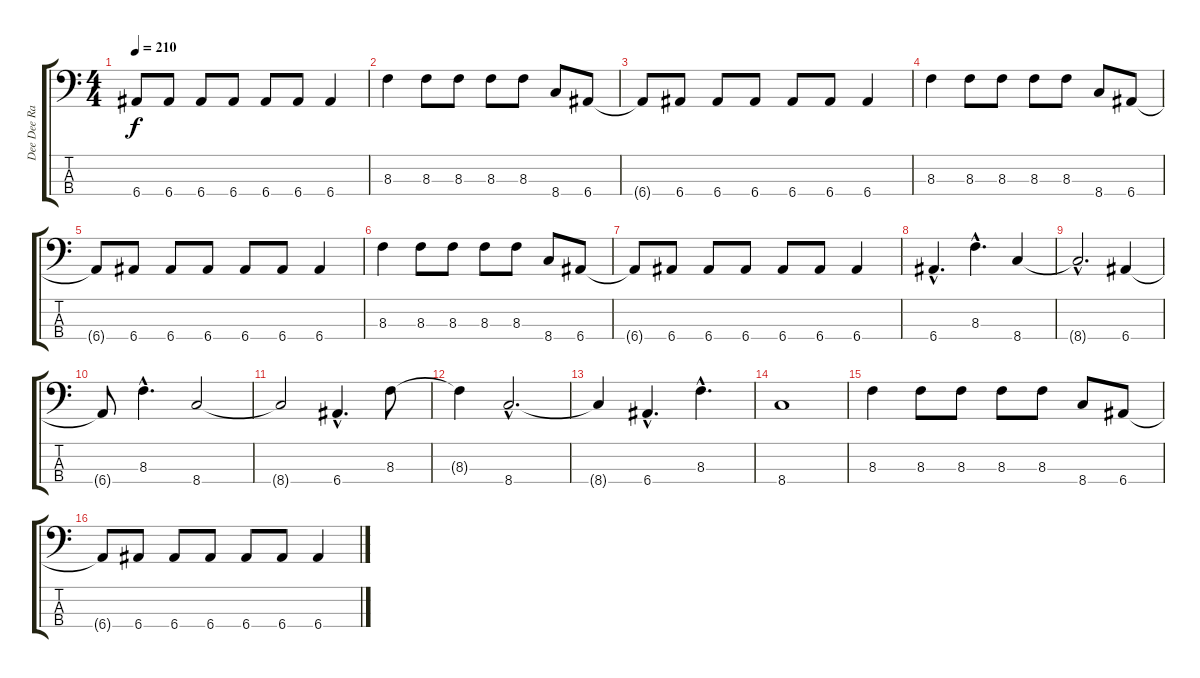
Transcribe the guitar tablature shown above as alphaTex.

\track ("Dee Dee Ramone" "Dee Dee Ra") {instrument electricbasspick}
\staff {score tabs}
\tuning (G2 D2 A1 E1) {hide}
\ts (4 4)
\tempo 210
\clef f4
\ks c
6.4{t}.8{dy f} 6.4.8 6.4.8 6.4.8 6.4.8 6.4.8 6.4.4 |
8.3.4 8.3.8 8.3.8 8.3.8 8.3.8 8.4.8 6.4.8 |
6.4{t}.8 6.4.8 6.4.8 6.4.8 6.4.8 6.4.8 6.4.4 |
8.3.4 8.3.8 8.3.8 8.3.8 8.3.8 8.4.8 6.4.8 |
6.4{t}.8 6.4.8 6.4.8 6.4.8 6.4.8 6.4.8 6.4.4 |
8.3.4 8.3.8 8.3.8 8.3.8 8.3.8 8.4.8 6.4.8 |
6.4{t}.8 6.4.8 6.4.8 6.4.8 6.4.8 6.4.8 6.4.4 |
6.4{hac}.4{d} 8.3{hac}.4{d} 8.4.4 |
8.4{hac t}.2{d} 6.4.4 |
6.4{t}.8 8.3{hac}.4{d} 8.4.2 |
8.4{t}.2 6.4{hac}.4{d} 8.3.8 |
8.3{t}.4 8.4{hac}.2{d} |
8.4{t}.4 6.4{hac}.4{d} 8.3{hac}.4{d} |
8.4.1 |
8.3.4 8.3.8 8.3.8 8.3.8 8.3.8 8.4.8 6.4.8 |
6.4{t}.8 6.4.8 6.4.8 6.4.8 6.4.8 6.4.8 6.4.4
